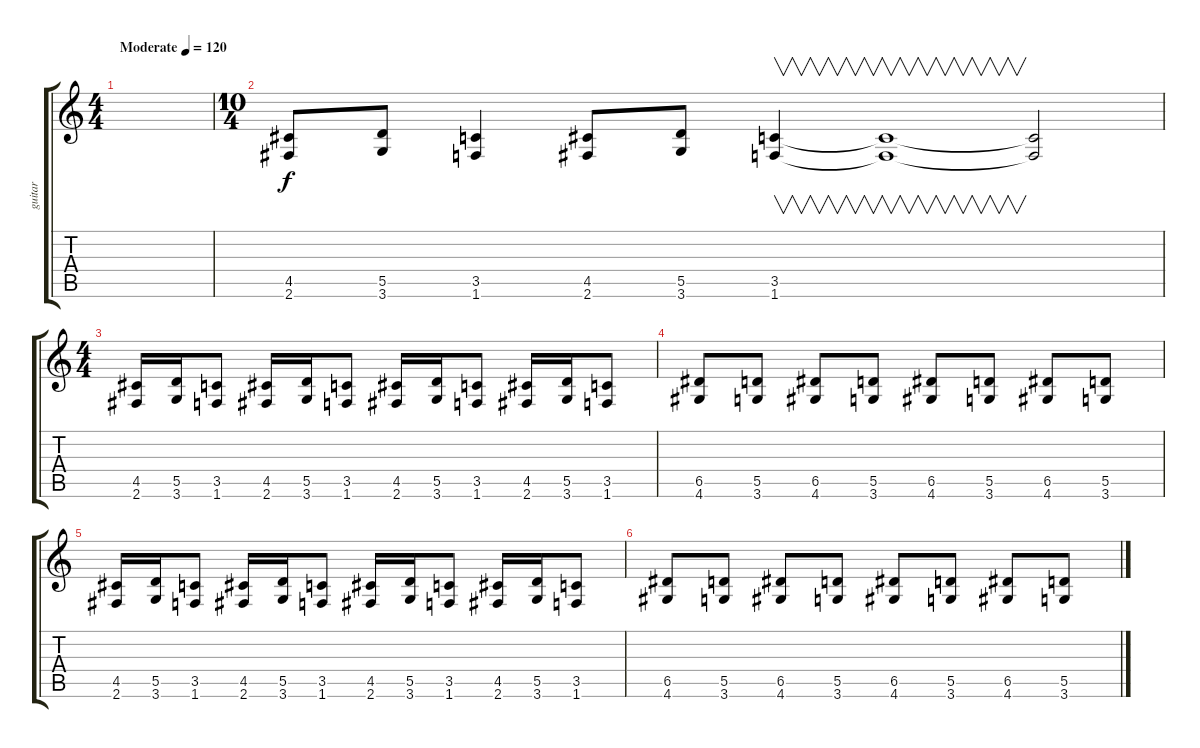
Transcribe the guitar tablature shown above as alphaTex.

\track ("guitar" "guitar") {instrument distortionguitar}
\staff {score tabs}
\tuning (E4 B3 G3 D3 A2 E2) {hide}
\ts (4 4)
\tempo (120 "Moderate")
\clef g2
\ks c
|
\ts (10 4)
(4.5 2.6).8 (5.5 3.6).8 (3.5 1.6).4 (4.5 2.6).8 (5.5 3.6).8 (3.5 1.6).4{v} (3.5{t} 1.6{t}).1{v} (3.5{t} 1.6{t}).2 |
\ts (4 4)
(4.5 2.6).16 (5.5 3.6).16 (3.5 1.6).8 (4.5 2.6).16 (5.5 3.6).16 (3.5 1.6).8 (4.5 2.6).16 (5.5 3.6).16 (3.5 1.6).8 (4.5 2.6).16 (5.5 3.6).16 (3.5 1.6).8 |
(6.5 4.6).8 (5.5 3.6).8 (6.5 4.6).8 (5.5 3.6).8 (6.5 4.6).8 (5.5 3.6).8 (6.5 4.6).8 (5.5 3.6).8 |
(4.5 2.6).16 (5.5 3.6).16 (3.5 1.6).8 (4.5 2.6).16 (5.5 3.6).16 (3.5 1.6).8 (4.5 2.6).16 (5.5 3.6).16 (3.5 1.6).8 (4.5 2.6).16 (5.5 3.6).16 (3.5 1.6).8 |
(6.5 4.6).8 (5.5 3.6).8 (6.5 4.6).8 (5.5 3.6).8 (6.5 4.6).8 (5.5 3.6).8 (6.5 4.6).8 (5.5 3.6).8
